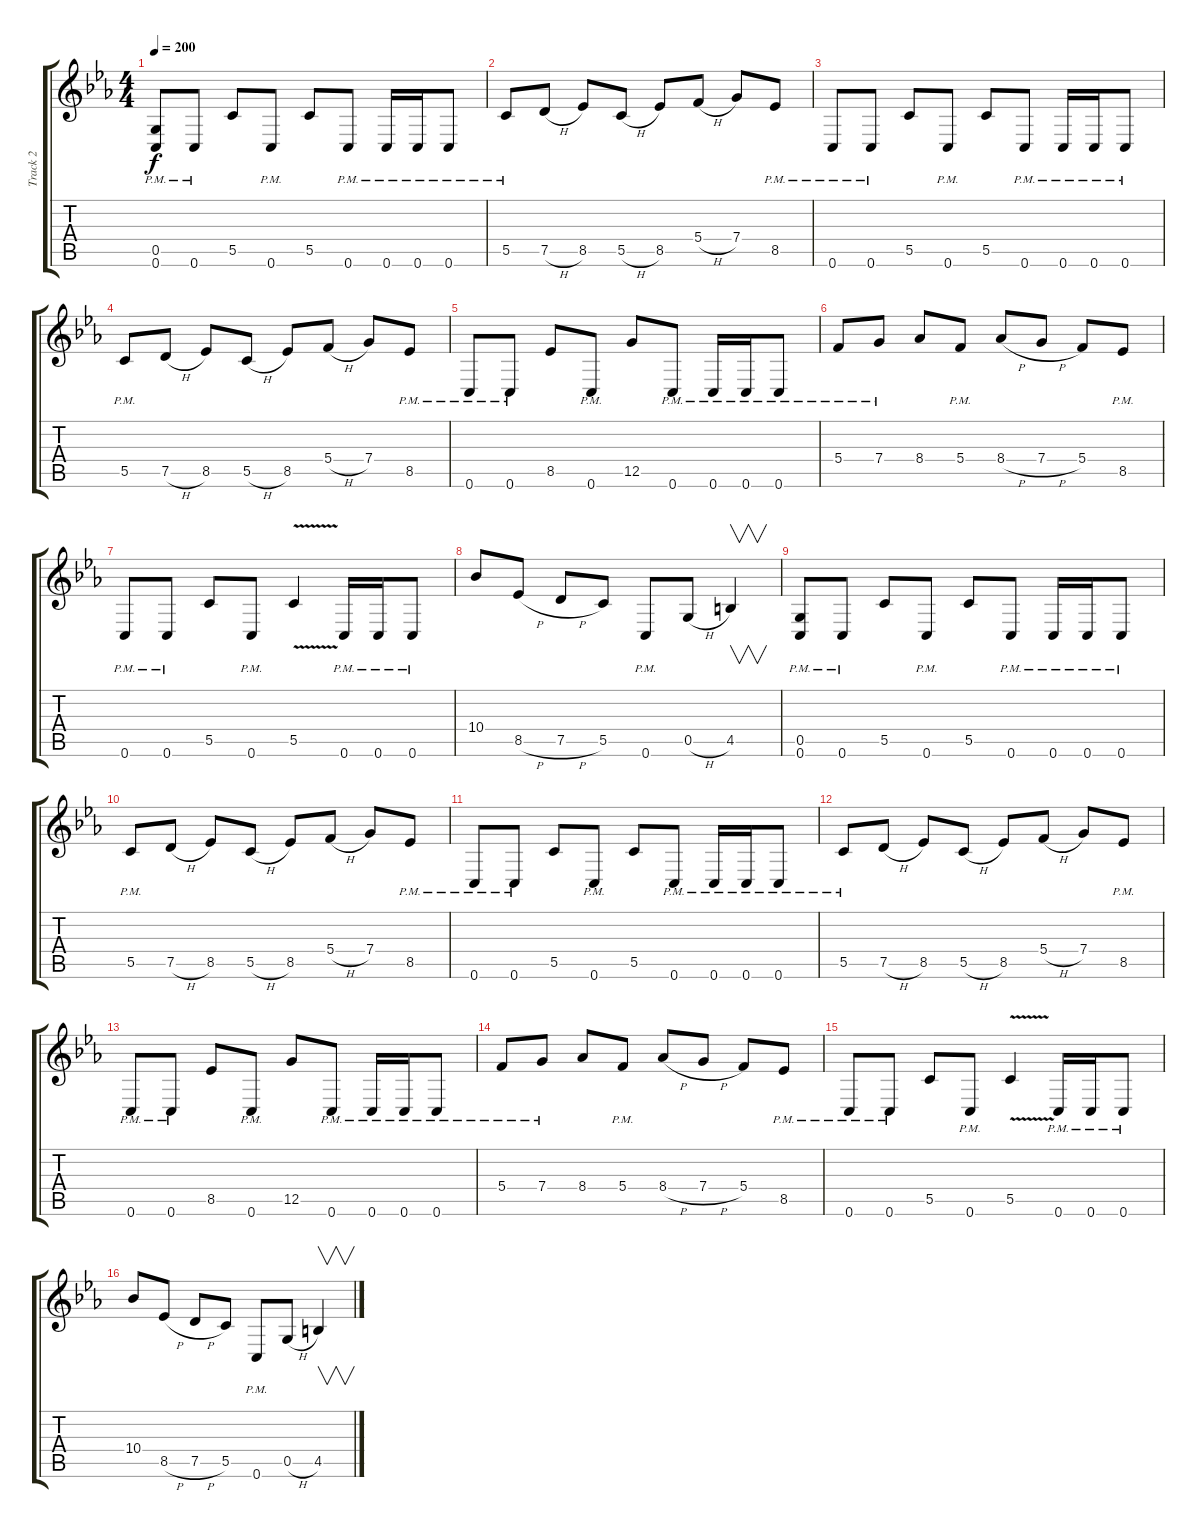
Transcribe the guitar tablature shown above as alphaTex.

\track ("Track 2" "Track 2") {instrument distortionguitar}
\staff {score tabs}
\tuning (D4 A3 F3 C3 G2 C2) {hide}
\ts (4 4)
\tempo 200
\clef g2
\ks eb
(0.5{pm} 0.6{pm}).8{dy f} 0.6{pm}.8 5.5.8 0.6{pm}.8 5.5.8 0.6{pm}.8 0.6{pm}.16 0.6{pm}.16 0.6{pm}.8 |
5.5{pm}.8 7.5{h}.8 8.5.8 5.5{h}.8 8.5.8 5.4{h}.8 7.4.8 8.5{pm}.8 |
0.6{pm}.8 0.6{pm}.8 5.5.8 0.6{pm}.8 5.5.8 0.6{pm}.8 0.6{pm}.16 0.6{pm}.16 0.6{pm}.8 |
5.5{pm}.8 7.5{h}.8 8.5.8 5.5{h}.8 8.5.8 5.4{h}.8 7.4.8 8.5{pm}.8 |
0.6{pm}.8 0.6{pm}.8 8.5.8 0.6{pm}.8 12.5.8 0.6{pm}.8 0.6{pm}.16 0.6{pm}.16 0.6{pm}.8 |
5.4{pm}.8 7.4{pm}.8 8.4.8 5.4{pm}.8 8.4{h}.8 7.4{h}.8 5.4.8 8.5{pm}.8 |
0.6{pm}.8 0.6{pm}.8 5.5.8 0.6{pm}.8 5.5{v}.4 0.6{pm}.16 0.6{pm}.16 0.6{pm}.8 |
10.4.8 8.5{h}.8 7.5{h}.8 5.5.8 0.6{pm}.8 0.5{h}.8 4.5.4{v} |
(0.5{pm} 0.6{pm}).8 0.6{pm}.8 5.5.8 0.6{pm}.8 5.5.8 0.6{pm}.8 0.6{pm}.16 0.6{pm}.16 0.6{pm}.8 |
5.5{pm}.8 7.5{h}.8 8.5.8 5.5{h}.8 8.5.8 5.4{h}.8 7.4.8 8.5{pm}.8 |
0.6{pm}.8 0.6{pm}.8 5.5.8 0.6{pm}.8 5.5.8 0.6{pm}.8 0.6{pm}.16 0.6{pm}.16 0.6{pm}.8 |
5.5{pm}.8 7.5{h}.8 8.5.8 5.5{h}.8 8.5.8 5.4{h}.8 7.4.8 8.5{pm}.8 |
0.6{pm}.8 0.6{pm}.8 8.5.8 0.6{pm}.8 12.5.8 0.6{pm}.8 0.6{pm}.16 0.6{pm}.16 0.6{pm}.8 |
5.4{pm}.8 7.4{pm}.8 8.4.8 5.4{pm}.8 8.4{h}.8 7.4{h}.8 5.4.8 8.5{pm}.8 |
0.6{pm}.8 0.6{pm}.8 5.5.8 0.6{pm}.8 5.5{v}.4 0.6{pm}.16 0.6{pm}.16 0.6{pm}.8 |
10.4.8 8.5{h}.8 7.5{h}.8 5.5.8 0.6{pm}.8 0.5{h}.8 4.5.4{v}
